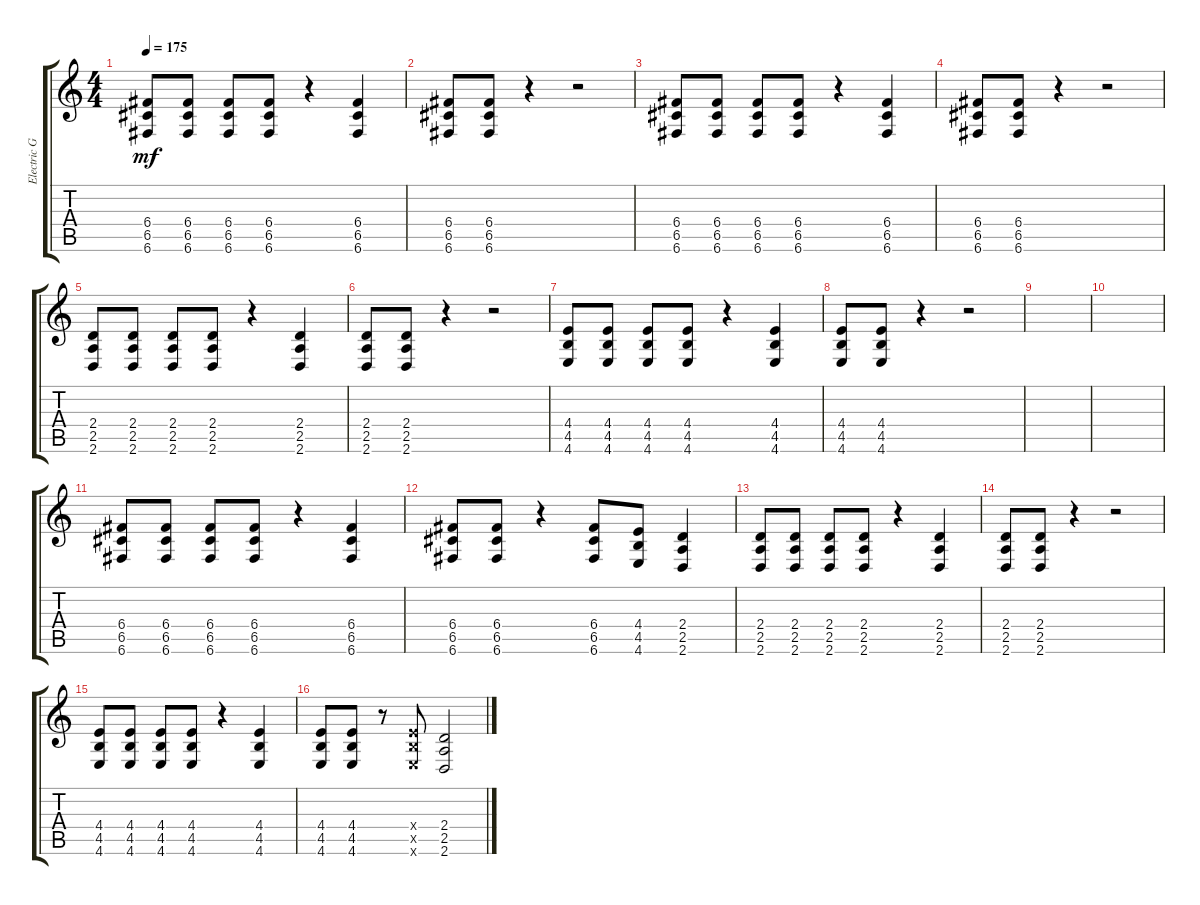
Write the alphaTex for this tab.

\track ("Electric Guitar" "Electric G") {instrument overdrivenguitar}
\staff {score tabs}
\tuning (D4 A3 F3 C3 G2 C2) {hide}
\ts (4 4)
\tempo 175
\clef g2
\ks c
(6.4 6.5 6.6).8{dy mf} (6.4 6.5 6.6).8 (6.4 6.5 6.6).8 (6.4 6.5 6.6).8 r.4 (6.4 6.5 6.6).4 |
(6.4 6.5 6.6).8 (6.4 6.5 6.6).8 r.4 r.2 |
(6.4 6.5 6.6).8 (6.4 6.5 6.6).8 (6.4 6.5 6.6).8 (6.4 6.5 6.6).8 r.4 (6.4 6.5 6.6).4 |
(6.4 6.5 6.6).8 (6.4 6.5 6.6).8 r.4 r.2 |
(2.4 2.5 2.6).8 (2.4 2.5 2.6).8 (2.4 2.5 2.6).8 (2.4 2.5 2.6).8 r.4 (2.4 2.5 2.6).4 |
(2.4 2.5 2.6).8 (2.4 2.5 2.6).8 r.4 r.2 |
(4.4 4.5 4.6).8 (4.4 4.5 4.6).8 (4.4 4.5 4.6).8 (4.4 4.5 4.6).8 r.4 (4.4 4.5 4.6).4 |
(4.4 4.5 4.6).8 (4.4 4.5 4.6).8 r.4 r.2 |
|
|
(6.4 6.5 6.6).8 (6.4 6.5 6.6).8 (6.4 6.5 6.6).8 (6.4 6.5 6.6).8 r.4 (6.4 6.5 6.6).4 |
(6.4 6.5 6.6).8 (6.4 6.5 6.6).8 r.4 (6.4 6.5 6.6).8 (4.4 4.5 4.6).8 (2.4 2.5 2.6).4 |
(2.4 2.5 2.6).8 (2.4 2.5 2.6).8 (2.4 2.5 2.6).8 (2.4 2.5 2.6).8 r.4 (2.4 2.5 2.6).4 |
(2.4 2.5 2.6).8 (2.4 2.5 2.6).8 r.4 r.2 |
(4.4 4.5 4.6).8 (4.4 4.5 4.6).8 (4.4 4.5 4.6).8 (4.4 4.5 4.6).8 r.4 (4.4 4.5 4.6).4 |
(4.4 4.5 4.6).8 (4.4 4.5 4.6).8 r.8 (4.4{x} 4.5{x} 4.6{x}).8 (2.4 2.5 2.6).2
